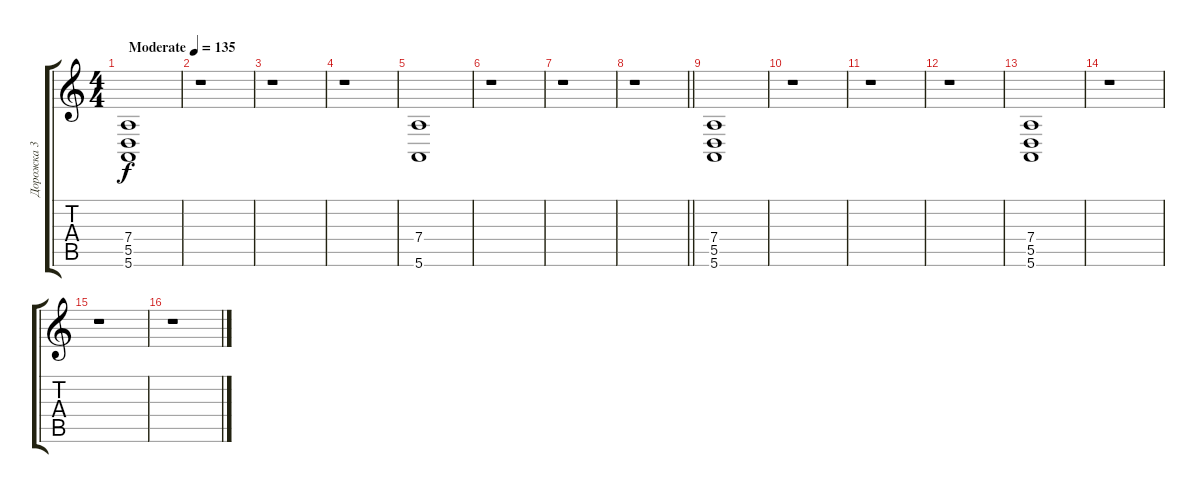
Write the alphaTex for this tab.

\track ("Дорожка 3" "Дорожка 3") {instrument orchestralharp}
\staff {score tabs}
\tuning (E4 B3 G3 D3 A2 E2) {hide}
\ts (4 4)
\tempo (135 "Moderate")
\clef g2
\ks c
(7.4 5.5 5.6).1{dy f instrument orchestralharp} |
r.1 |
r.1 |
r.1 |
(7.4 5.6).1 |
r.1 |
r.1 |
\barLineRight lightlight
r.1 |
(7.4 5.5 5.6).1 |
r.1 |
r.1 |
r.1 |
(7.4 5.5 5.6).1 |
r.1 |
r.1 |
r.1
